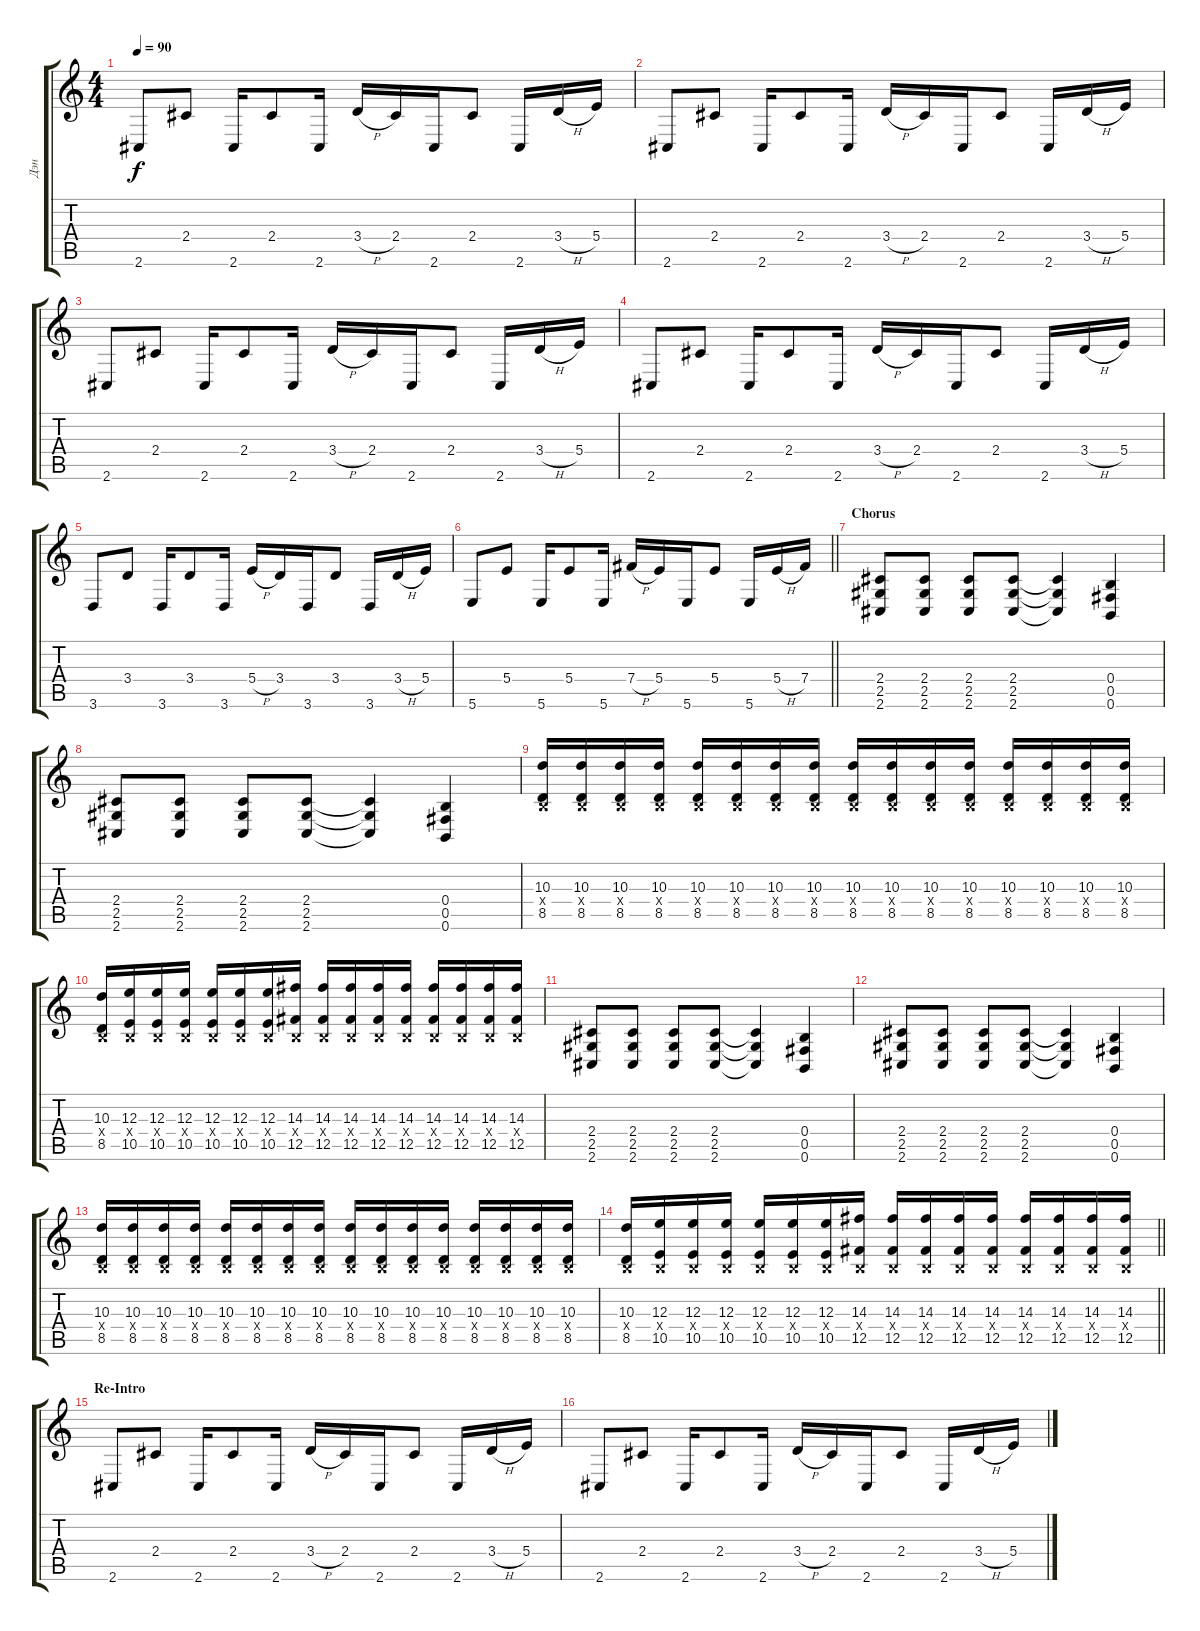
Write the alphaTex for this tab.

\track ("Дэн" "Дэн") {instrument distortionguitar}
\staff {score tabs}
\tuning (Db4 Ab3 E3 B2 Gb2 B1) {hide}
\ts (4 4)
\tempo 90
\clef g2
\ks c
2.6.8{dy f} 2.4.8 2.6.16 2.4.8 2.6.16 3.4{h}.16 2.4.16 2.6.16 2.4.8 2.6.16 3.4{h}.16 5.4.16 |
2.6.8 2.4.8 2.6.16 2.4.8 2.6.16 3.4{h}.16 2.4.16 2.6.16 2.4.8 2.6.16 3.4{h}.16 5.4.16 |
2.6.8 2.4.8 2.6.16 2.4.8 2.6.16 3.4{h}.16 2.4.16 2.6.16 2.4.8 2.6.16 3.4{h}.16 5.4.16 |
2.6.8 2.4.8 2.6.16 2.4.8 2.6.16 3.4{h}.16 2.4.16 2.6.16 2.4.8 2.6.16 3.4{h}.16 5.4.16 |
3.6.8 3.4.8 3.6.16 3.4.8 3.6.16 5.4{h}.16 3.4.16 3.6.16 3.4.8 3.6.16 3.4{h}.16 5.4.16 |
\barLineRight lightlight
5.6.8 5.4.8 5.6.16 5.4.8 5.6.16 7.4{h}.16 5.4.16 5.6.16 5.4.8 5.6.16 5.4{h}.16 7.4.16 |
\section ("" "Chorus")
(2.4 2.5 2.6).8{instrument distortionguitar} (2.4 2.5 2.6).8 (2.4 2.5 2.6).8 (2.4 2.5 2.6).8 (2.4{t} 2.5{t} 2.6{t}).4 (0.4 0.5 0.6).4 |
(2.4 2.5 2.6).8 (2.4 2.5 2.6).8 (2.4 2.5 2.6).8 (2.4 2.5 2.6).8 (2.4{t} 2.5{t} 2.6{t}).4 (0.4 0.5 0.6).4 |
(10.3 0.4{x} 8.5).16 (10.3 0.4{x} 8.5).16 (10.3 0.4{x} 8.5).16 (10.3 0.4{x} 8.5).16 (10.3 0.4{x} 8.5).16 (10.3 0.4{x} 8.5).16 (10.3 0.4{x} 8.5).16 (10.3 0.4{x} 8.5).16 (10.3 0.4{x} 8.5).16 (10.3 0.4{x} 8.5).16 (10.3 0.4{x} 8.5).16 (10.3 0.4{x} 8.5).16 (10.3 0.4{x} 8.5).16 (10.3 0.4{x} 8.5).16 (10.3 0.4{x} 8.5).16 (10.3 0.4{x} 8.5).16 |
(10.3 0.4{x} 8.5).16 (12.3 0.4{x} 10.5).16 (12.3 0.4{x} 10.5).16 (12.3 0.4{x} 10.5).16 (12.3 0.4{x} 10.5).16 (12.3 0.4{x} 10.5).16 (12.3 0.4{x} 10.5).16 (14.3 0.4{x} 12.5).16 (14.3 0.4{x} 12.5).16 (14.3 0.4{x} 12.5).16 (14.3 0.4{x} 12.5).16 (14.3 0.4{x} 12.5).16 (14.3 0.4{x} 12.5).16 (14.3 0.4{x} 12.5).16 (14.3 0.4{x} 12.5).16 (14.3 0.4{x} 12.5).16 |
(2.4 2.5 2.6).8 (2.4 2.5 2.6).8 (2.4 2.5 2.6).8 (2.4 2.5 2.6).8 (2.4{t} 2.5{t} 2.6{t}).4 (0.4 0.5 0.6).4 |
(2.4 2.5 2.6).8 (2.4 2.5 2.6).8 (2.4 2.5 2.6).8 (2.4 2.5 2.6).8 (2.4{t} 2.5{t} 2.6{t}).4 (0.4 0.5 0.6).4 |
(10.3 0.4{x} 8.5).16 (10.3 0.4{x} 8.5).16 (10.3 0.4{x} 8.5).16 (10.3 0.4{x} 8.5).16 (10.3 0.4{x} 8.5).16 (10.3 0.4{x} 8.5).16 (10.3 0.4{x} 8.5).16 (10.3 0.4{x} 8.5).16 (10.3 0.4{x} 8.5).16 (10.3 0.4{x} 8.5).16 (10.3 0.4{x} 8.5).16 (10.3 0.4{x} 8.5).16 (10.3 0.4{x} 8.5).16 (10.3 0.4{x} 8.5).16 (10.3 0.4{x} 8.5).16 (10.3 0.4{x} 8.5).16 |
\barLineRight lightlight
(10.3 0.4{x} 8.5).16 (12.3 0.4{x} 10.5).16 (12.3 0.4{x} 10.5).16 (12.3 0.4{x} 10.5).16 (12.3 0.4{x} 10.5).16 (12.3 0.4{x} 10.5).16 (12.3 0.4{x} 10.5).16 (14.3 0.4{x} 12.5).16 (14.3 0.4{x} 12.5).16 (14.3 0.4{x} 12.5).16 (14.3 0.4{x} 12.5).16 (14.3 0.4{x} 12.5).16 (14.3 0.4{x} 12.5).16 (14.3 0.4{x} 12.5).16 (14.3 0.4{x} 12.5).16 (14.3 0.4{x} 12.5).16 |
\section ("" "Re-Intro")
2.6.8{instrument electricguitarclean} 2.4.8 2.6.16 2.4.8 2.6.16 3.4{h}.16 2.4.16 2.6.16 2.4.8 2.6.16 3.4{h}.16 5.4.16 |
2.6.8 2.4.8 2.6.16 2.4.8 2.6.16 3.4{h}.16 2.4.16 2.6.16 2.4.8 2.6.16 3.4{h}.16 5.4.16
